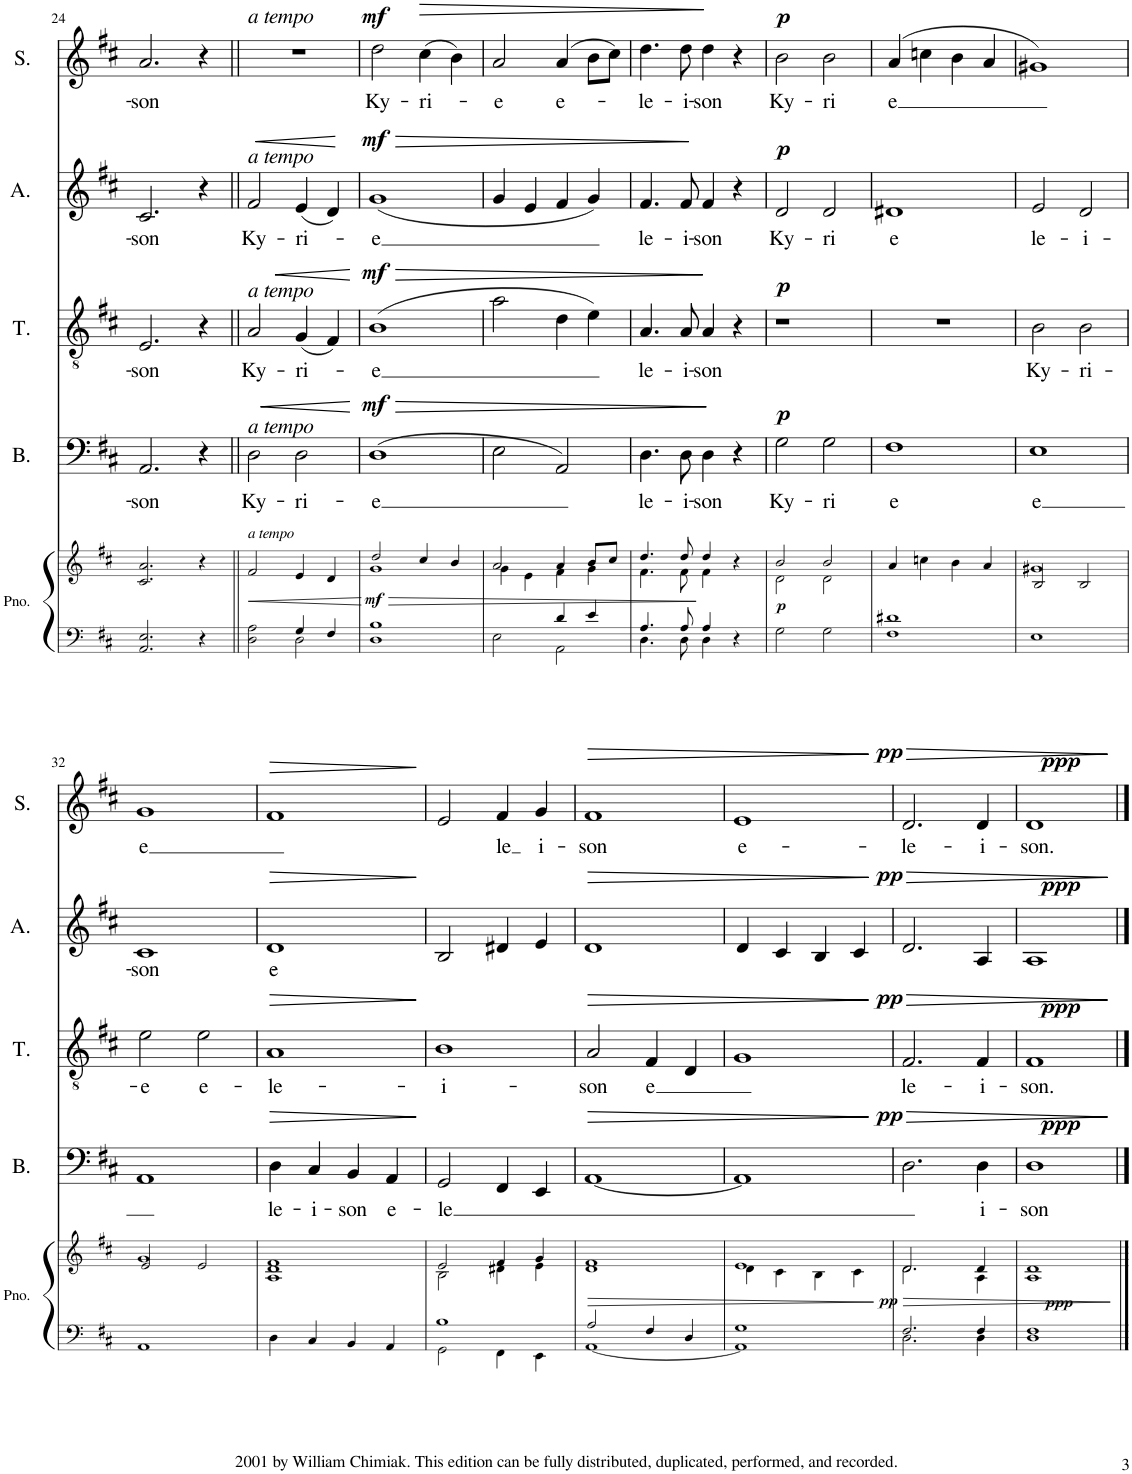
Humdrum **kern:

**kern	**kern	**dynam	**kern	**text	**dynam	**kern	**text	**dynam	**kern	**text	**dynam	**kern	**text	**dynam
*part5	*part5	*part5	*part4	*part4	*part4	*part3	*part3	*part3	*part2	*part2	*part2	*part1	*part1	*part1
*staff6	*staff5	*staff5/6	*staff4	*staff4	*staff4	*staff3	*staff3	*staff3	*staff2	*staff2	*staff2	*staff1	*staff1	*staff1
*I"Piano (for rehearal)	*	*	*I"Bass	*	*	*I"Tenor	*	*	*I"Alto	*	*	*I"Soprano	*	*
*I'Pno.	*	*	*I'B.	*	*	*I'T.	*	*	*I'A.	*	*	*I'S.	*	*
!!LO:PB:g=z
*clefF4	*clefG2	*	*clefF4	*	*	*clefGv2	*	*	*clefG2	*	*	*clefG2	*	*
*k[f#c#]	*k[f#c#]	*	*k[f#c#]	*	*	*k[f#c#]	*	*	*k[f#c#]	*	*	*k[f#c#]	*	*
*M4/4	*M4/4	*	*M4/4	*	*	*M4/4	*	*	*M4/4	*	*	*M4/4	*	*
=24	=24	=24	=24	=24	=24	=24	=24	=24	=24	=24	=24	=24	=24	=24
!	!	!	!	!LO:LY:b	!	!	!LO:LY:b	!	!	!LO:LY:b	!	!	!LO:LY:b	!
2.AA/ 2.E/	2.c#/ 2.a/	.	2.AA/	-son	.	2.E/	-son	.	2.c#/	-son	.	2.a/	-son	.
4r	4r	.	4r	.	.	4r	.	.	4r	.	.	4r	.	.
=25||	=25||	=25||	=25||	=25||	=25||	=25||	=25||	=25||	=25||	=25||	=25||	=25||	=25||	=25||
*^	*	*	*	*	*	*	*	*	*	*	*	*	*	*
!	!	!	!	!	!	!	!	!	!	!	!	!	!LO:TX:a:i:t=a tempo	!	!
!	!	!	!	!	!	!	!	!	!	!LO:TX:a:i:t=a tempo	!	!	!	!	!
!	!	!	!	!	!	!	!LO:TX:a:i:t=a tempo	!	!	!	!	!	!	!	!
!	!	!	!	!LO:TX:a:i:t=a tempo	!	!	!	!	!	!	!	!	!	!	!
!	!	!LO:TX:a:i:t=a tempo	!	!	!	!	!	!	!	!	!	!	!	!	!
!	!	!	!	!	!LO:LY:b	!	!	!LO:LY:b	!LO:HP:b	!	!LO:LY:b	!	!	!	!
2D\ 2A\	2ryy	2f#/	.	2D\	Ky-	.	2A/	Ky-	<	2f#/	Ky-	.	1r	.	.
!	!	!	!	!	!LO:LY:b	!LO:HP:b	!	!LO:LY:b	!	!	!LO:LY:b	!LO:HP:b	!	!	!
4G/	2D\	4e/	.	2D\	-ri-	<	(4G/	-ri-	.	(4e/	-ri-	<	.	.	.
4F#/	.	4d/	.	.	.	.	4F#/)	.	.	4d/)	.	.	.	.	.
*v	*v	*	*	*	*	*	*	*	*	*	*	*	*	*	*
.	.	.	.	.	[	.	.	[	.	.	[	.	.	.
=26	=26	=26	=26	=26	=26	=26	=26	=26	=26	=26	=26	=26	=26	=26
*	*^	*	*	*	*	*	*	*	*	*	*	*	*	*
!	!	!	!LO:DY:a=2	!	!LO:LY:b	!LO:HP:b	!	!LO:LY:b	!LO:HP:b	!	!LO:LY:b	!LO:HP:b	!	!LO:LY:b	!
!	!	!	!	!	!	!LO:DY:n=1:a	!	!	!LO:DY:n=1:a	!	!	!LO:DY:n=1:a	!	!	!LO:DY:a
1D 1B	2dd/	1g	mf	(1D	e	> mf	(1B	-e	> mf	(1g	-e	> mf	2dd\	Ky-	mf
!	!	!	!	!	!	!	!	!	!	!	!	!	!	!LO:LY:b	!LO:HP:b
.	4cc#/	.	.	.	.	.	.	.	.	.	.	.	(4cc#\	-ri-	>
.	4b/	.	.	.	.	.	.	.	.	.	.	.	4b\)	.	.
=27	=27	=27	=27	=27	=27	=27	=27	=27	=27	=27	=27	=27	=27	=27	=27
*^	*	*	*	*	*	*	*	*	*	*	*	*	*	*	*
!	!	!	!	!	!	!	!	!	!	!	!	!	!	!	!LO:LY:b	!
2E\	2ryy	2a/	4g\	.	2E\	.	.	2a\	.	.	4g/	.	.	2a/	-e	.
.	.	.	4e\	.	.	.	.	.	.	.	4e/	.	.	.	.	.
!	!	!	!	!	!	!	!	!	!	!	!	!	!	!	!LO:LY:b	!
4d/	2AA\	4a/	4f#\	.	2AA/)	.	.	4d\	.	.	4f#/	.	.	(4a/	e-	.
4e/	.	8b/L	4g\	.	.	.	.	4e\)	.	.	4g/)	.	.	8b\L	.	.
.	.	8cc#/J	.	.	.	.	.	.	.	.	.	.	.	8cc#\J)	.	.
=28	=28	=28	=28	=28	=28	=28	=28	=28	=28	=28	=28	=28	=28	=28	=28	=28
!	!	!	!	!	!	!LO:LY:b	!	!	!LO:LY:b	!	!	!LO:LY:b	!	!	!LO:LY:b	!
4.A/	4.D\	4.dd/	4.f#\	.	4.D\	le-	.	4.A/	le-	.	4.f#/	le-	.	4.dd\	-le-	.
!	!	!	!	!	!	!LO:LY:b	!	!	!LO:LY:b	!	!	!LO:LY:b	!	!	!LO:LY:b	!
8A/	8D\	8dd/	8f#\	.	8D\	-i-	.	8A/	-i-	.	8f#/	-i-	.	8dd\	-i-	.
!	!	!	!	!	!	!LO:LY:b	!	!	!LO:LY:b	!	!	!LO:LY:b	!	!	!LO:LY:b	!
4A/	4D\	4dd/	4f#\	.	4D\	-son	]	4A/	-son	.	4f#/	-son	]	4dd\	-son	]
4r	4ryy	4r	4ryy	.	4r	.	.	4r	.	]	4r	.	.	4r	.	.
=29	=29	=29	=29	=29	=29	=29	=29	=29	=29	=29	=29	=29	=29	=29	=29	=29
!	!	!	!	!LO:DY:a=2	!	!LO:LY:b	!LO:DY:a	!	!	!LO:DY:a	!	!LO:LY:b	!LO:DY:a	!	!LO:LY:b	!LO:DY:a
*v	*v	*	*	*	*	*	*	*	*	*	*	*	*	*	*	*
2G\	2b/	2d\	p	2G\	Ky-	p	1r	.	p	2d/	Ky-	p	2b\	Ky-	p
!	!	!	!	!	!LO:LY:b	!	!	!	!	!	!LO:LY:b	!	!	!LO:LY:b	!
2G\	2b/	2d\	.	2G\	-ri	.	.	.	.	2d/	-ri	.	2b\	-ri	.
=30	=30	=30	=30	=30	=30	=30	=30	=30	=30	=30	=30	=30	=30	=30	=30
!	!	!	!	!	!LO:LY:b	!	!	!	!	!	!LO:LY:b	!	!	!LO:LY:b	!
*	*v	*v	*	*	*	*	*	*	*	*	*	*	*	*	*
1F# 1d#X	4a/	.	1F#	e	.	1r	.	.	1d#X	e	.	(4a/	e	.
.	4ccn\	.	.	.	.	.	.	.	.	.	.	4ccn\	.	.
.	4b\	.	.	.	.	.	.	.	.	.	.	4b\	.	.
.	4a/	.	.	.	.	.	.	.	.	.	.	4a/	.	.
=31	=31	=31	=31	=31	=31	=31	=31	=31	=31	=31	=31	=31	=31	=31
*	*^	*	*	*	*	*	*	*	*	*	*	*	*	*
!	!	!	!	!	!LO:LY:b	!	!	!LO:LY:b	!	!	!LO:LY:b	!	!	!	!
1E	1g#X	2B/	.	1E	e	.	2B\	Ky-	.	2e/	le-	.	1g#X)	.	.
!	!	!	!	!	!	!	!	!LO:LY:b	!	!	!LO:LY:b	!	!	!	!
.	.	2B/	.	.	.	.	2B\	-ri-	.	2d/	-i-	.	.	.	.
!!LO:LB:g=z
=32	=32	=32	=32	=32	=32	=32	=32	=32	=32	=32	=32	=32	=32	=32	=32
!	!	!	!	!	!	!	!	!LO:LY:b	!	!	!LO:LY:b	!	!	!LO:LY:b	!
1AA	1g	2e/	.	1AA	.	.	2e\	-e	.	1c#	-son	.	1g	e	.
!	!	!	!	!	!	!	!	!LO:LY:b	!	!	!	!	!	!	!
.	.	2e/	.	.	.	.	2e\	e-	.	.	.	.	.	.	.
=33	=33	=33	=33	=33	=33	=33	=33	=33	=33	=33	=33	=33	=33	=33	=33
!	!	!	!	!	!LO:LY:b	!LO:HP:b	!	!LO:LY:b	!LO:HP:b	!	!LO:LY:b	!LO:HP:b	!	!	!LO:HP:b
*	*v	*v	*	*	*	*	*	*	*	*	*	*	*	*	*
4D\	1A 1d 1f#	.	4D\	le-	>	1A	-le-	>	1d	e-	>	1f#	.	>
!	!	!	!	!LO:LY:b	!	!	!	!	!	!	!	!	!	!
4C#/	.	.	4C#/	-i-	.	.	.	.	.	.	.	.	.	.
!	!	!	!	!LO:LY:b	!	!	!	!	!	!	!	!	!	!
4BB/	.	.	4BB/	-son	.	.	.	.	.	.	.	.	.	.
!	!	!	!	!LO:LY:b	!	!	!	!	!	!	!	!	!	!
4AA/	.	.	4AA/	e-	.	.	.	.	.	.	.	.	.	.
.	.	.	.	.	]	.	.	]	.	.	]	.	.	]
=34	=34	=34	=34	=34	=34	=34	=34	=34	=34	=34	=34	=34	=34	=34
*^	*^	*	*	*	*	*	*	*	*	*	*	*	*	*
!	!	!	!	!	!	!LO:LY:b	!	!	!LO:LY:b	!	!	!	!	!	!	!
1B	2GG\	2e/	2B\	.	2GG/	-le	.	1B	-i-	.	2B/	.	.	2e/	.	.
!	!	!	!	!	!	!	!	!	!	!	!	!	!	!	!LO:LY:b	!
.	4FF#\	4f#/	4d#X\	.	4FF#/	.	.	.	.	.	4d#X/	.	.	4f#/	le	.
!	!	!	!	!	!	!	!	!	!	!	!	!	!	!	!LO:LY:b	!
.	4EE\	4g/	4e\	.	4EE/	.	.	.	.	.	4e/	.	.	4g/	i-	.
=35	=35	=35	=35	=35	=35	=35	=35	=35	=35	=35	=35	=35	=35	=35	=35	=35
!	!	!	!	!	!	!	!LO:HP:b	!	!LO:LY:b	!LO:HP:b	!	!	!LO:HP:b	!	!LO:LY:b	!LO:HP:b
2A/	[1AA	1f#	1d	.	[1AA	.	>	2A/	-son	>	1d	.	>	1f#	-son	>
!	!	!	!	!	!	!	!	!	!LO:LY:b	!	!	!	!	!	!	!
4F#/	.	.	.	.	.	.	.	4F#/	e	.	.	.	.	.	.	.
4D/	.	.	.	.	.	.	.	4D/	.	.	.	.	.	.	.	.
=36	=36	=36	=36	=36	=36	=36	=36	=36	=36	=36	=36	=36	=36	=36	=36	=36
!	!	!	!	!	!	!	!	!	!	!	!	!	!	!	!LO:LY:b	!
1G	1AA]	1e	4d\	.	1AA]	.	.	1G	.	.	4d/	.	.	1e	e-	.
.	.	.	4c#\	.	.	.	.	.	.	.	4c#/	.	.	.	.	.
.	.	.	4B\	.	.	.	.	.	.	.	4B/	.	.	.	.	.
.	.	.	4c#\	.	.	.	.	.	.	.	4c#/	.	.	.	.	.
*v	*v	*	*	*	*	*	*	*	*	*	*	*	*	*	*	*
*	*v	*v	*	*	*	*	*	*	*	*	*	*	*	*	*
.	.	.	.	.	]	.	.	]	.	.	]	.	.	]
=37	=37	=37	=37	=37	=37	=37	=37	=37	=37	=37	=37	=37	=37	=37
*^	*^	*	*	*	*	*	*	*	*	*	*	*	*	*
!	!	!	!	!LO:DY:a=2	!	!	!LO:HP:b	!	!LO:LY:b	!LO:HP:b	!	!	!LO:HP:b	!	!LO:LY:b	!LO:HP:b
!	!	!	!	!	!	!	!LO:DY:n=1:a	!	!	!LO:DY:n=1:a	!	!	!LO:DY:n=1:a	!	!	!LO:DY:n=1:a
2.F#/	2.D\	2.d/	2.d\	pp	2.D\	.	> pp	2.F#/	le-	> pp	2.d/	.	> pp	2.d/	-le-	> pp
!	!	!	!	!	!	!LO:LY:b	!	!	!LO:LY:b	!	!	!	!	!	!LO:LY:b	!
4F#/	4D\	4d/	4A\	.	4D\	i-	.	4F#/	-i-	.	4A/	.	.	4d/	-i-	.
=38	=38	=38	=38	=38	=38	=38	=38	=38	=38	=38	=38	=38	=38	=38	=38	=38
!	!	!	!	!LO:DY:a=2	!	!LO:LY:b	!LO:DY:a	!	!LO:LY:b	!LO:DY:a	!	!	!LO:DY:a	!	!LO:LY:b	!LO:DY:a
1F#	1D	1d	1A	ppp	1D	-son	ppp	1F#	-son.	ppp	1A	.	ppp	1d	-son.	ppp
*v	*v	*	*	*	*	*	*	*	*	*	*	*	*	*	*	*
*	*v	*v	*	*	*	*	*	*	*	*	*	*	*	*	*
.	.	.	.	.	]	.	.	]	.	.	]	.	.	]
==	==	==	==	==	==	==	==	==	==	==	==	==	==	==
*-	*-	*-	*-	*-	*-	*-	*-	*-	*-	*-	*-	*-	*-	*-
